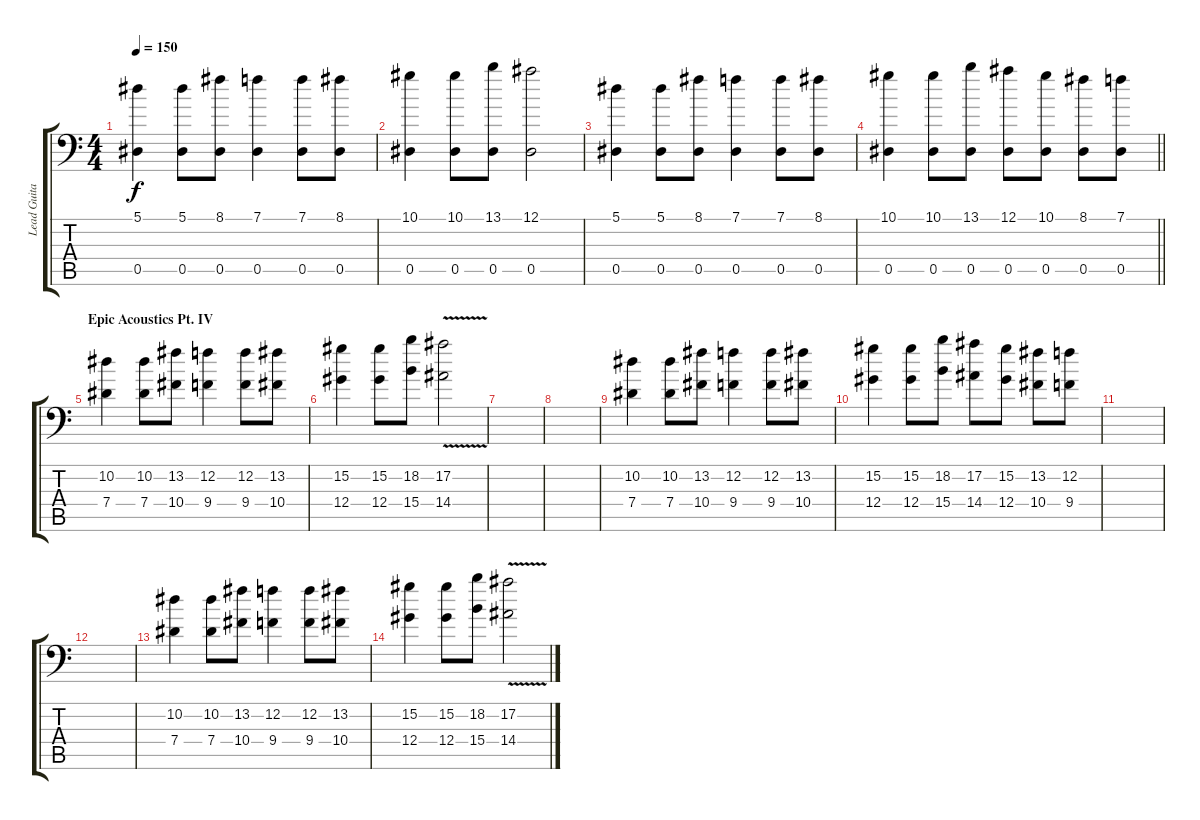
\track ("Lead Guitar I" "Lead Guita") {instrument distortionguitar}
\staff {score tabs}
\tuning (Bb3 F3 Db3 Ab2 Eb2 Bb1) {hide}
\ts (4 4)
\tempo 150
\clef f4
\ks c
(5.1 0.5).4{dy f balance 0 instrument acousticguitarsteel} (5.1 0.5).8 (8.1 0.5).8 (7.1 0.5).4 (7.1 0.5).8 (8.1 0.5).8 |
(10.1 0.5).4 (10.1 0.5).8 (13.1 0.5).8 (12.1 0.5).2 |
(5.1 0.5).4{balance 0 instrument acousticguitarsteel} (5.1 0.5).8 (8.1 0.5).8 (7.1 0.5).4 (7.1 0.5).8 (8.1 0.5).8 |
\barLineRight lightlight
(10.1 0.5).4 (10.1 0.5).8 (13.1 0.5).8 (12.1 0.5).8 (10.1 0.5).8 (8.1 0.5).8 (7.1 0.5).8 |
\section ("" "Epic Acoustics Pt. IV")
(10.2 7.4).4 (10.2 7.4).8 (13.2 10.4).8 (12.2 9.4).4 (12.2 9.4).8 (13.2 10.4).8 |
(15.2 12.4).4 (15.2 12.4).8 (18.2 15.4).8 (17.2{v} 14.4).2 |
|
|
(10.2 7.4).4 (10.2 7.4).8 (13.2 10.4).8 (12.2 9.4).4 (12.2 9.4).8 (13.2 10.4).8 |
(15.2 12.4).4 (15.2 12.4).8 (18.2 15.4).8 (17.2 14.4).8 (15.2 12.4).8 (13.2 10.4).8 (12.2 9.4).8 |
|
|
(10.2 7.4).4 (10.2 7.4).8 (13.2 10.4).8 (12.2 9.4).4 (12.2 9.4).8 (13.2 10.4).8 |
(15.2 12.4).4 (15.2 12.4).8 (18.2 15.4).8 (17.2{v} 14.4).2
